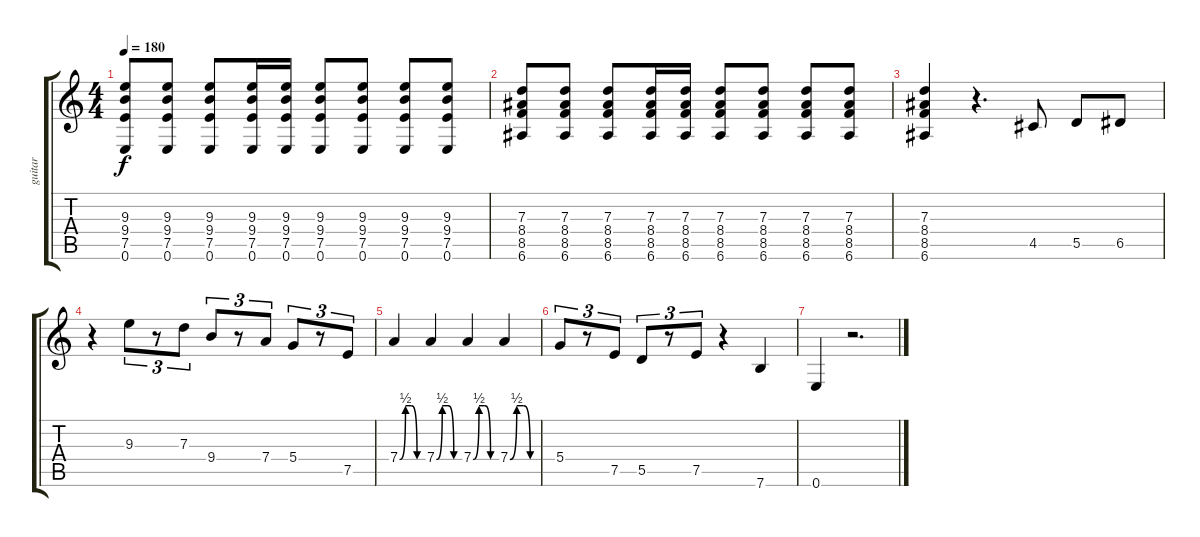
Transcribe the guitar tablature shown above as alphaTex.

\track ("guitar" "guitar") {instrument distortionguitar}
\staff {score tabs}
\tuning (E4 B3 G3 D3 A2 E2) {hide}
\ts (4 4)
\tempo 180
\clef g2
\ks c
(9.3 9.4 7.5 0.6).8{dy f} (9.3 9.4 7.5 0.6).8 (9.3 9.4 7.5 0.6).8 (9.3 9.4 7.5 0.6).16 (9.3 9.4 7.5 0.6).16 (9.3 9.4 7.5 0.6).8 (9.3 9.4 7.5 0.6).8 (9.3 9.4 7.5 0.6).8 (9.3 9.4 7.5 0.6).8 |
(7.3 8.4 8.5 6.6).8 (7.3 8.4 8.5 6.6).8 (7.3 8.4 8.5 6.6).8 (7.3 8.4 8.5 6.6).16 (7.3 8.4 8.5 6.6).16 (7.3 8.4 8.5 6.6).8 (7.3 8.4 8.5 6.6).8 (7.3 8.4 8.5 6.6).8 (7.3 8.4 8.5 6.6).8 |
(7.3 8.4 8.5 6.6).4 r.4{d} 4.5.8 5.5.8 6.5.8 |
r.4 9.3.8{tu (3 2)} r.8{tu (3 2)} 7.3.8{tu (3 2)} 9.4.8{tu (3 2)} r.8{tu (3 2)} 7.4.8{tu (3 2)} 5.4.8{tu (3 2)} r.8{tu (3 2)} 7.5.8{tu (3 2)} |
7.4{be (custom 0 0 15 2 30 2 45 0 60 0)}.4 7.4{be (custom 0 0 15 2 30 2 45 0 60 0)}.4 7.4{be (custom 0 0 15 2 30 2 45 0 60 0)}.4 7.4{be (custom 0 0 15 2 30 2 45 0 60 0)}.4 |
5.4.8{tu (3 2)} r.8{tu (3 2)} 7.5.8{tu (3 2)} 5.5.8{tu (3 2)} r.8{tu (3 2)} 7.5.8{tu (3 2)} r.4 7.6.4 |
0.6.4 r.2{d}
